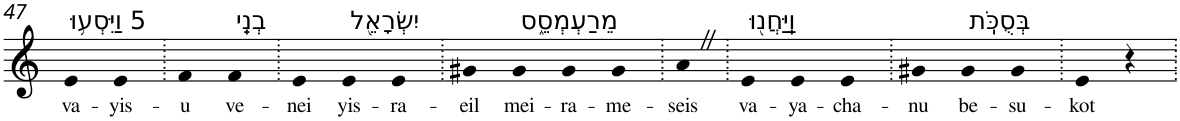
**kern	**text
*part1	*part1
*staff1	*staff1
*I"Piano	*
*I'Pno	*
!!LO:PB:g=z
*clefG2	*
*k[]	*
=47	=47
!LO:TX:a:t=5 וַיִּסְע֥וּ	!
!	!LO:LY:b
4e	va-
!	!LO:LY:b
4e	-yis-
=48.	=48.
!	!LO:LY:b
4f	-u
!LO:TX:a:t=בְנֵֽי	!
!	!LO:LY:b
4f	ve-
=49.	=49.
!	!LO:LY:b
4e	-nei
!LO:TX:a:t=יִשְׂרָאֵ֖ל	!
!	!LO:LY:b
4e	yis-
!	!LO:LY:b
4e	-ra-
=50.	=50.
!	!LO:LY:b
4g#X	-eil
!LO:TX:a:t=מֵרַעְמְסֵ֑ס	!
!	!LO:LY:b
4g#	mei-
!	!LO:LY:b
4g#	-ra-
!	!LO:LY:b
4g#	-me-
=51.	=51.
!	!LO:LY:b
4aZ	-seis
=52.	=52.
!LO:TX:a:t=וַֽיַּחֲנ֖וּ	!
!	!LO:LY:b
4e	va-
!	!LO:LY:b
4e	-ya-
!	!LO:LY:b
4e	-cha-
=53.	=53.
!	!LO:LY:b
4g#X	-nu
!LO:TX:a:t=בְּסֻכֹּֽת	!
!	!LO:LY:b
4g#	be-
!	!LO:LY:b
4g#	-su-
=54.	=54.
!	!LO:LY:b
4e	-kot
4r	.
=.	=.
*-	*-
